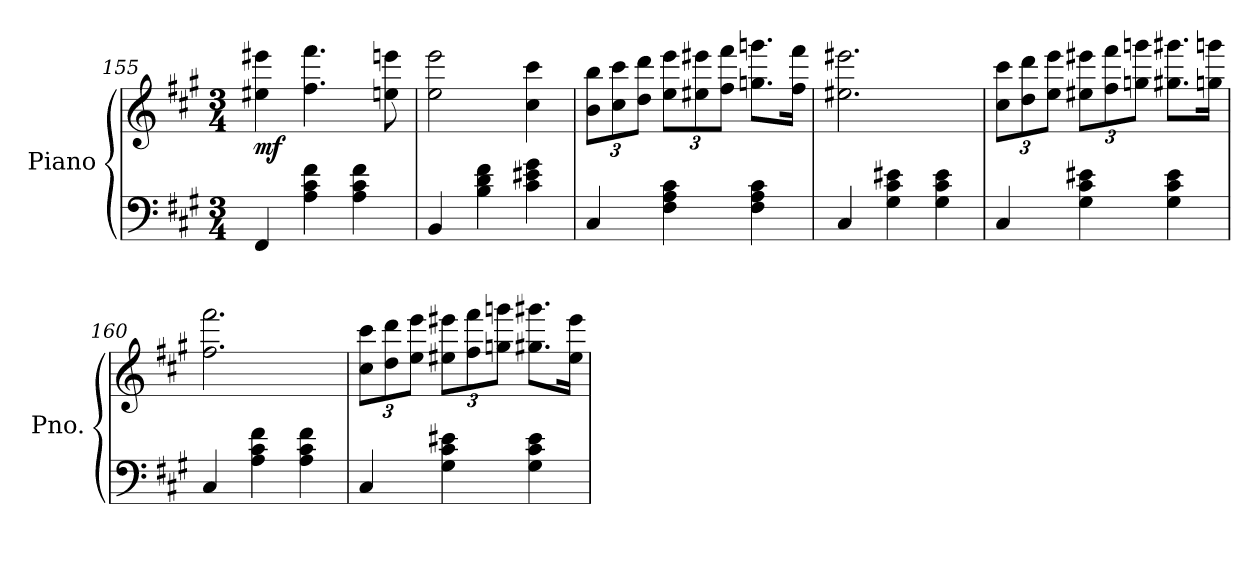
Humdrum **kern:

**kern	**kern	**dynam
*part1	*part1	*part1
*staff2	*staff1	*staff1/2
*I"Piano	*	*
*I'Pno.	*	*
*clefF4	*clefG2	*
*k[f#c#g#]	*k[f#c#g#]	*
*M3/4	*M3/4	*
=155	=155	=155
!	!	!LO:DY:b
4FF#/	4ee#X\ 4eee#X\	mf
4A\ 4c#\ 4f#\	4.ff#\ 4.fff#\	.
4A\ 4c#\ 4f#\	.	.
.	8een\ 8eeen\	.
=156	=156	=156
4BB/	2ee\ 2eee\	.
4B\ 4d\ 4f#\	.	.
4c#\ 4e#X\ 4g#\	4cc#\ 4ccc#\	.
=157	=157	=157
*	*Xbrackettup	*
4C#/	12b\ 12bb\L	.
.	12cc#\ 12ccc#\	.
.	12dd\ 12ddd\J	.
4F#\ 4A\ 4c#\	12ee\ 12eee\L	.
.	12ee#X\ 12eee#X\	.
.	12ff#\ 12fff#\J	.
4F#\ 4A\ 4c#\	8.ggn\ 8.gggn\L	.
.	16ff#\ 16fff#\Jk	.
=158	=158	=158
4C#/	2.ee#X\ 2.eee#X\	.
4G#\ 4c#\ 4e#X\	.	.
4G#\ 4c#\ 4e#\	.	.
!!LO:LB:g=z
=159	=159	=159
4C#/	12cc#\ 12ccc#\L	.
.	12dd\ 12ddd\	.
.	12ee\ 12eee\J	.
4G#\ 4c#\ 4e#X\	12ee#X\ 12eee#X\L	.
.	12ff#\ 12fff#\	.
.	12ggn\ 12gggn\J	.
4G#\ 4c#\ 4e#\	8.gg#X\ 8.ggg#X\L	.
.	16ggn\ 16gggn\Jk	.
=160	=160	=160
4C#/	2.ff#\ 2.fff#\	.
4A\ 4c#\ 4f#\	.	.
4A\ 4c#\ 4f#\	.	.
=161	=161	=161
4C#/	12cc#\ 12ccc#\L	.
.	12dd\ 12ddd\	.
.	12ee\ 12eee\J	.
4G#\ 4c#\ 4e#X\	12ee#X\ 12eee#X\L	.
.	12ff#\ 12fff#\	.
.	12ggn\ 12gggn\J	.
4G#\ 4c#\ 4e#\	8.gg#X\ 8.ggg#X\L	.
.	16ee#\ 16eee#\Jk	.
=	=	=
*-	*-	*-
